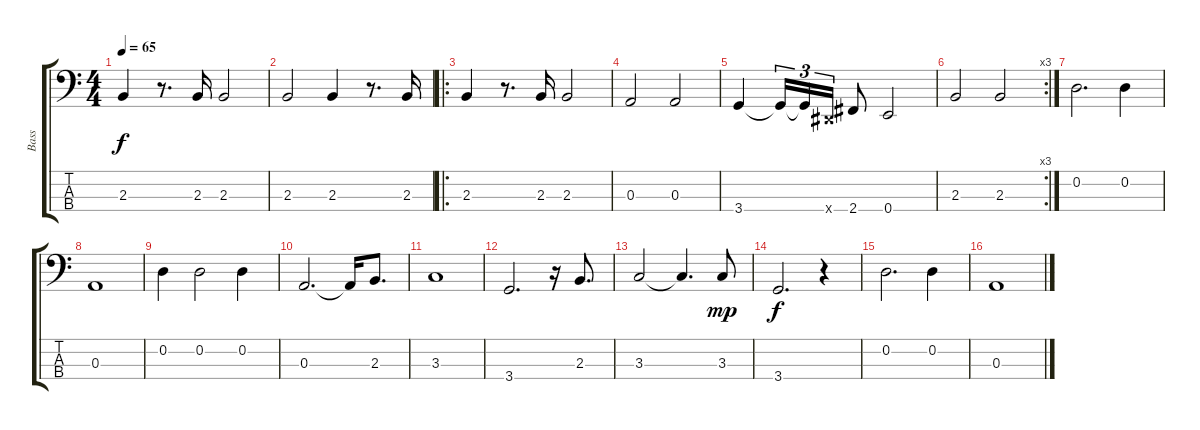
\track ("Bass" "Bass") {instrument electricbassfinger}
\staff {score tabs}
\tuning (G2 D2 A1 E1) {hide}
\ts (4 4)
\tempo 65
\clef f4
\ks c
2.3.4{dy f instrument electricbassfinger} r.8{d} 2.3.16 2.3.2 |
2.3.2 2.3.4 r.8{d} 2.3.16 |
\ro
2.3.4 r.8{d} 2.3.16 2.3.2 |
0.3.2 0.3.2 |
3.4.4 3.4{t}.16{tu (3 2)} 3.4{t}.16{tu (3 2)} -1.4{x}.16{tu (3 2)} 2.4.8 0.4.2 |
\rc 3
2.3.2 2.3.2 |
0.2.2{d} 0.2.4 |
0.3.1 |
0.2.4 0.2.2 0.2.4 |
0.3.2{d} 0.3{t}.16 2.3.8{d} |
3.3.1 |
3.4.2{d} r.16 2.3.8{d} |
3.3.2 3.3{t}.4{d} 3.3.8{dy mp} |
3.4.2{d dy f} r.4 |
0.2.2{d} 0.2.4 |
0.3.1
